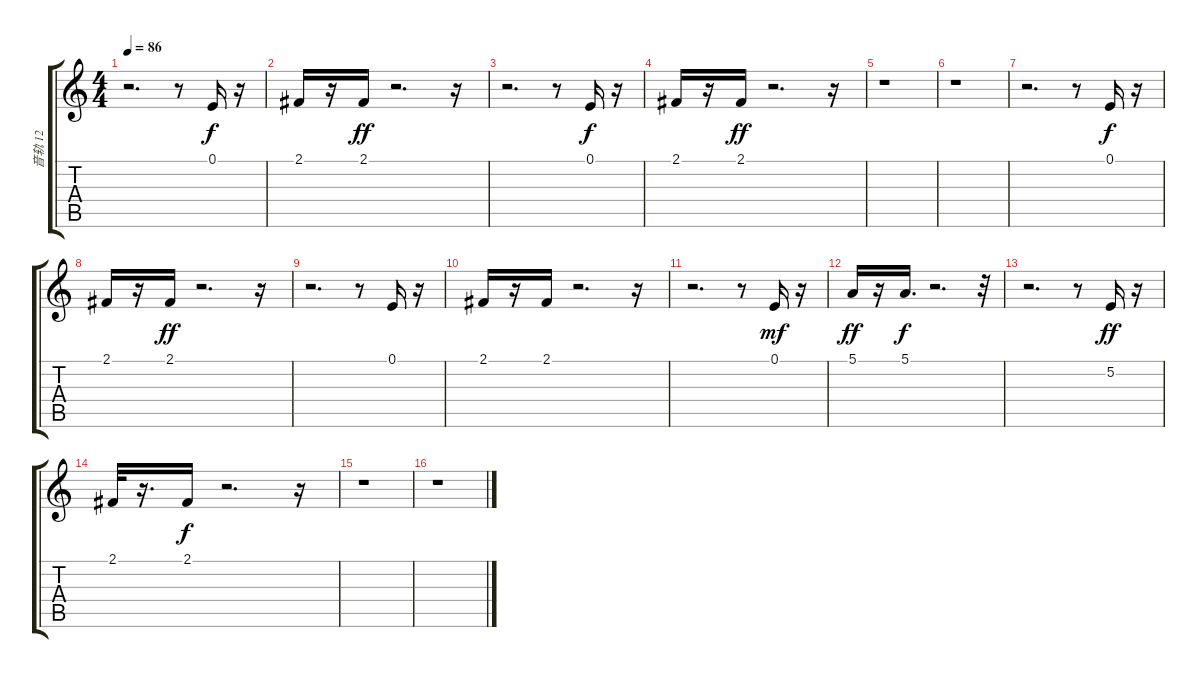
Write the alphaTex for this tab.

\track ("音轨 12" "音轨 12") {instrument pizzicatostrings}
\staff {score tabs}
\tuning (E4 B3 G3 D3 A2 E2) {hide}
\ts (4 4)
\tempo 86
\clef g2
\ks c
r.2{d dy ff} r.8 0.1.16{dy f} r.16 |
2.1.16 r.16 2.1.16{dy ff} r.2{d} r.16 |
r.2{d} r.8 0.1.16{dy f} r.16 |
2.1.16 r.16 2.1.16{dy ff} r.2{d} r.16 |
r.1 |
r.1 |
r.2{d} r.8 0.1.16{dy f} r.16 |
2.1.16 r.16 2.1.16{dy ff} r.2{d} r.16 |
r.2{d} r.8 0.1.16 r.16 |
2.1.16 r.16 2.1.16 r.2{d} r.16 |
r.2{d} r.8 0.1.16{dy mf} r.16 |
5.1.16{dy ff} r.16 5.1.16{d dy f} r.2{d} r.32 |
r.2{d} r.8 5.2.16{dy ff} r.16 |
2.1.32 r.16{d} 2.1.16{dy f} r.2{d} r.16 |
r.1 |
r.1
